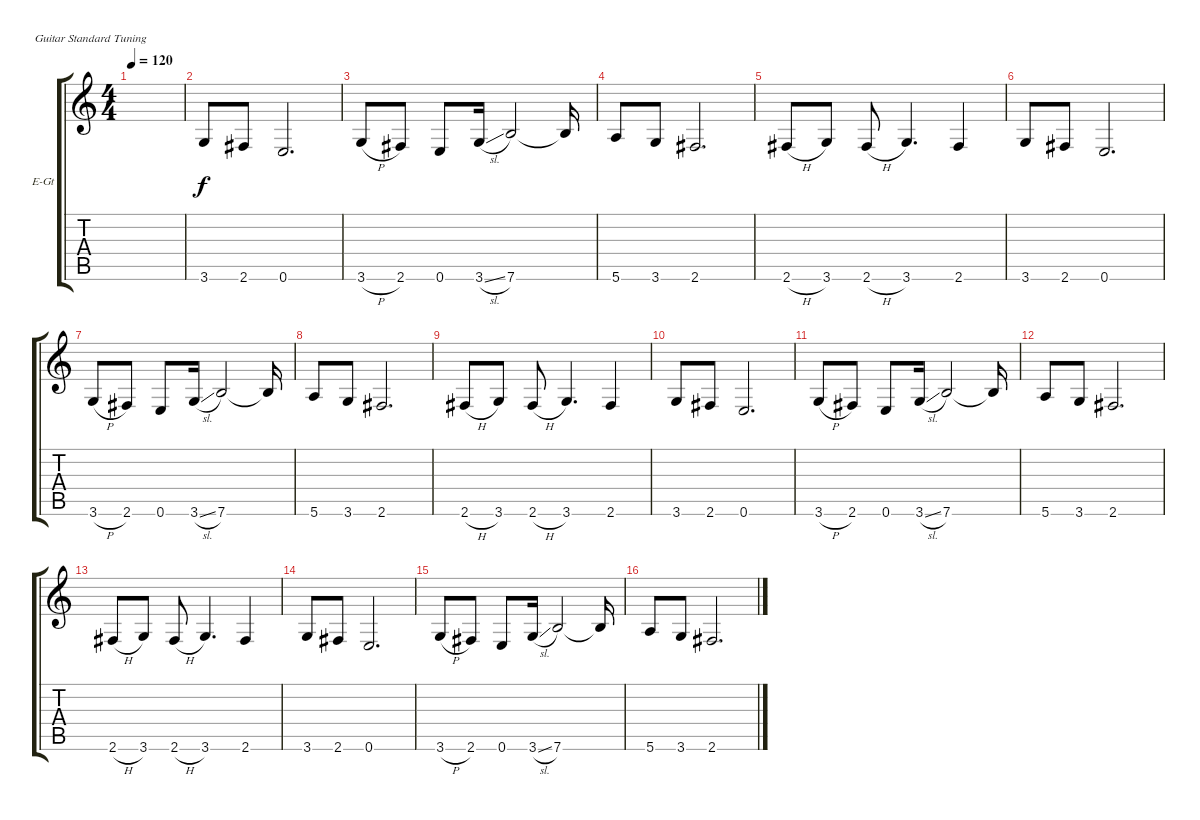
\defaultSystemsLayout 4
\bracketExtendMode groupsimilarinstruments
\firstSystemTrackNameOrientation horizontal
\otherSystemsTrackNameOrientation horizontal
\track ("Extra Guitar #1" "E-Gt") {instrument distortionguitar}
\staff {score tabs}
\tuning (E4 B3 G3 D3 A2 E2)
\ts (4 4)
\tempo 120
\clef g2
\ks c
|
3.6.8 2.6.8 0.6.2{d} |
3.6{h}.8 2.6.8 0.6.8 3.6{sl}.16 7.6.2 7.6{t}.16 |
5.6.8 3.6.8 2.6.2{d} |
2.6{h}.8 3.6.8 2.6{h}.8 3.6.4{d} 2.6.4 |
3.6.8 2.6.8 0.6.2{d} |
3.6{h}.8 2.6.8 0.6.8 3.6{sl}.16 7.6.2 7.6{t}.16 |
5.6.8 3.6.8 2.6.2{d} |
2.6{h}.8 3.6.8 2.6{h}.8 3.6.4{d} 2.6.4 |
3.6.8 2.6.8 0.6.2{d} |
3.6{h}.8 2.6.8 0.6.8 3.6{sl}.16 7.6.2 7.6{t}.16 |
5.6.8 3.6.8 2.6.2{d} |
2.6{h}.8 3.6.8 2.6{h}.8 3.6.4{d} 2.6.4 |
3.6.8 2.6.8 0.6.2{d} |
3.6{h}.8 2.6.8 0.6.8 3.6{sl}.16 7.6.2 7.6{t}.16 |
5.6.8 3.6.8 2.6.2{d}
